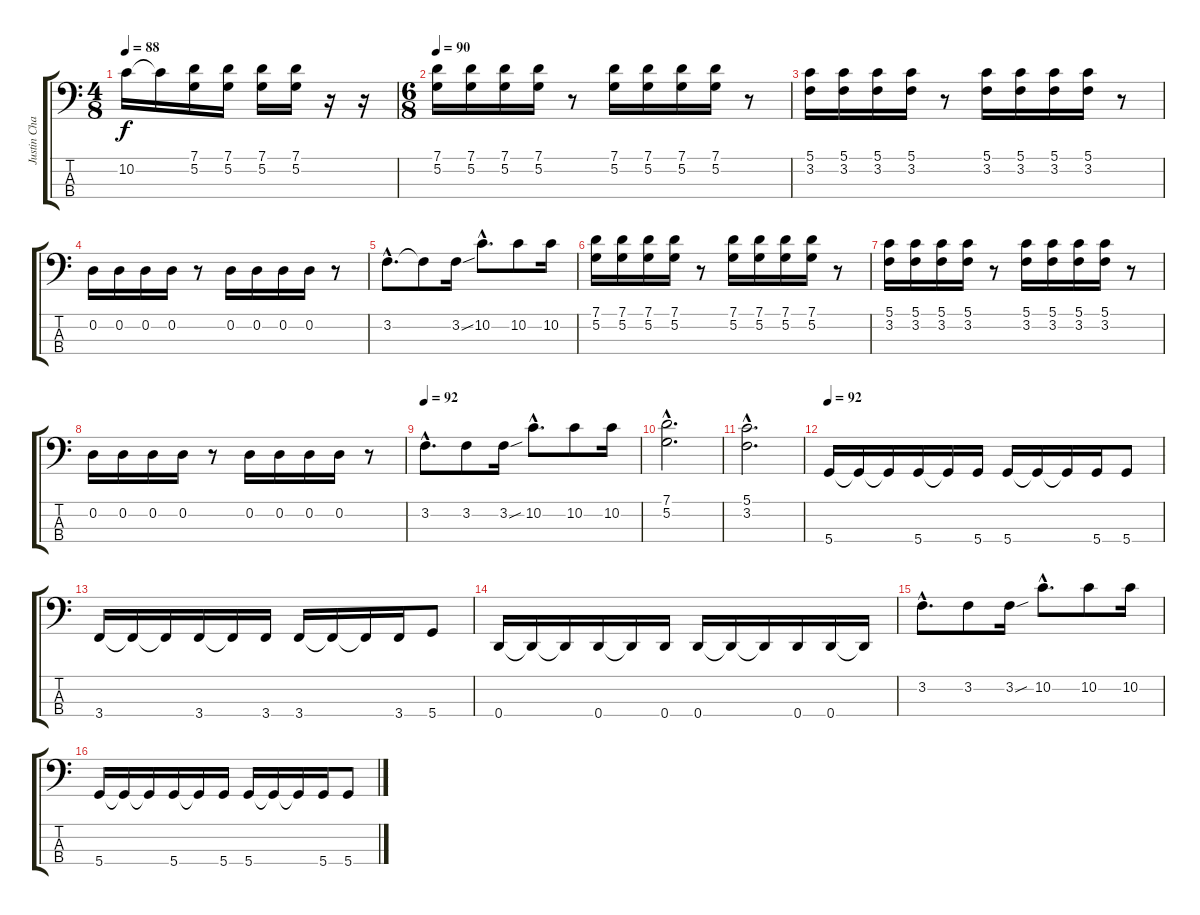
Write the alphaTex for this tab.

\track ("Justin Chancellor" "Justin Cha") {instrument electricbasspick}
\staff {score tabs}
\tuning (G2 D2 A1 D1) {hide}
\ts (4 8)
\tempo 88
\clef f4
\ks c
10.2{t}.16{dy f} 10.2{t}.16 (7.1 5.2).16 (7.1 5.2).16 (7.1 5.2).16 (7.1 5.2).16 r.16 r.16 |
\ts (6 8)
\tempo 90
(7.1 5.2).16 (7.1 5.2).16 (7.1 5.2).16 (7.1 5.2).16 r.8 (7.1 5.2).16 (7.1 5.2).16 (7.1 5.2).16 (7.1 5.2).16 r.8 |
(5.1 3.2).16 (5.1 3.2).16 (5.1 3.2).16 (5.1 3.2).16 r.8 (5.1 3.2).16 (5.1 3.2).16 (5.1 3.2).16 (5.1 3.2).16 r.8 |
0.2.16 0.2.16 0.2.16 0.2.16 r.8 0.2.16 0.2.16 0.2.16 0.2.16 r.8 |
3.2{hac}.8{d} 3.2{t}.8 3.2{sou}.16 10.2{hac}.8{d} 10.2.8 10.2.16 |
(7.1 5.2).16 (7.1 5.2).16 (7.1 5.2).16 (7.1 5.2).16 r.8 (7.1 5.2).16 (7.1 5.2).16 (7.1 5.2).16 (7.1 5.2).16 r.8 |
(5.1 3.2).16 (5.1 3.2).16 (5.1 3.2).16 (5.1 3.2).16 r.8 (5.1 3.2).16 (5.1 3.2).16 (5.1 3.2).16 (5.1 3.2).16 r.8 |
0.2.16 0.2.16 0.2.16 0.2.16 r.8 0.2.16 0.2.16 0.2.16 0.2.16 r.8 |
\tempo 92
3.2{hac}.8{d} 3.2.8 3.2{sou}.16 10.2{hac}.8{d} 10.2.8 10.2.16 |
(7.1{hac} 5.2{hac}).2{d} |
(5.1{hac} 3.2{hac}).2{d} |
\tempo 92
5.4.16 5.4{t}.16 5.4{t}.16 5.4.16 5.4{t}.16 5.4.16 5.4.16 5.4{t}.16 5.4{t}.16 5.4.16 5.4.8 |
3.4.16 3.4{t}.16 3.4{t}.16 3.4.16 3.4{t}.16 3.4.16 3.4.16 3.4{t}.16 3.4{t}.16 3.4.16 5.4.8 |
0.4.16 0.4{t}.16 0.4{t}.16 0.4.16 0.4{t}.16 0.4.16 0.4.16 0.4{t}.16 0.4{t}.16 0.4.16 0.4.16 0.4{t}.16 |
3.2{hac}.8{d} 3.2.8 3.2{sou}.16 10.2{hac}.8{d} 10.2.8 10.2.16 |
5.4.16 5.4{t}.16 5.4{t}.16 5.4.16 5.4{t}.16 5.4.16 5.4.16 5.4{t}.16 5.4{t}.16 5.4.16 5.4.8
